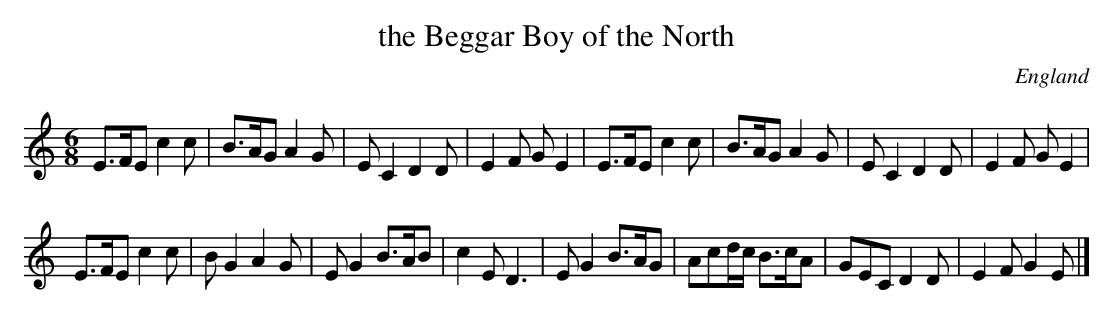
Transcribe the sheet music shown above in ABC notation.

X:1
T:the Beggar Boy of the North
M:6/8
O:England
K:C major
E>FE c2c| B>AG A2G| EC2 D2D| E2F GE2| \
E>FE c2c| B>AG A2G| EC2 D2D| E2F GE2|
E>FE c2c| BG2  A2G| EG2 B>AB| c2E D3| \
EG2 B>AG| Acd/c/ B>cA| GEC D2D| E2F G2E|]
